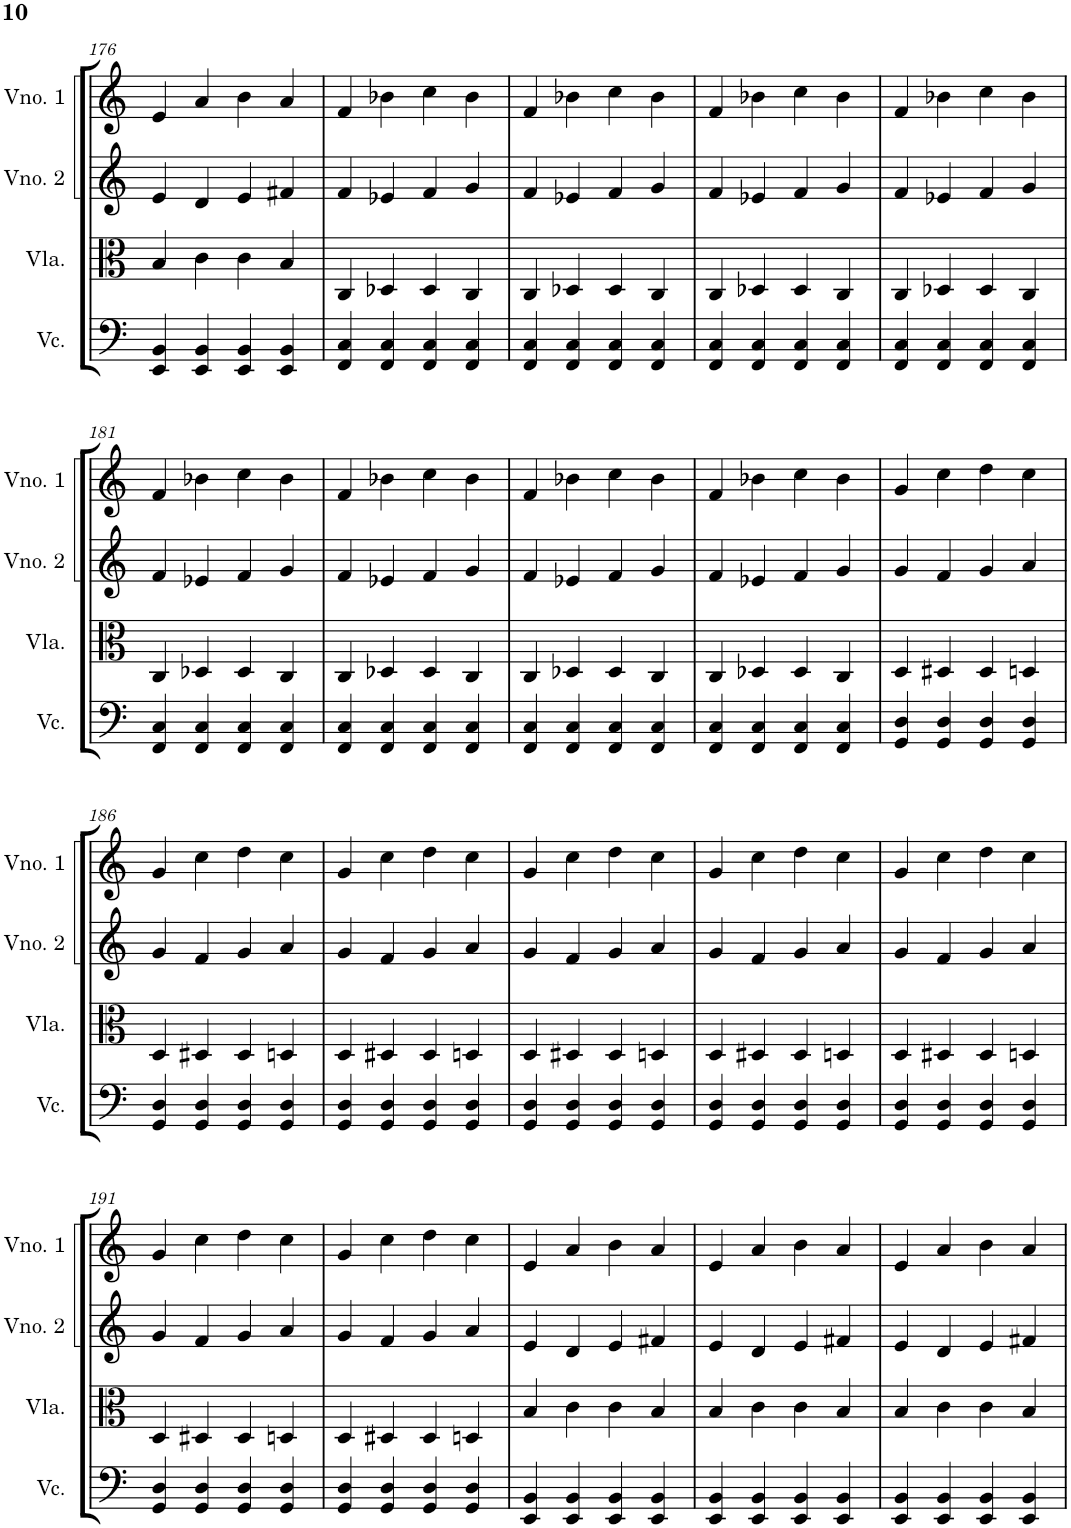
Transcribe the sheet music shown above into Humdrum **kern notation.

**kern	**kern	**kern	**kern
*part4	*part3	*part2	*part1
*staff4	*staff3	*staff2	*staff1
*I"Violoncelo	*I"Viola	*I"Violino 2	*I"Violino 1
*I'Vc.	*I'Vla.	*I'Vno. 2	*I'Vno. 1
!!LO:PB:g=z
*clefF4	*clefC3	*clefG2	*clefG2
*k[]	*k[]	*k[]	*k[]
*M4/4	*M4/4	*M4/4	*M4/4
=176	=176	=176	=176
4EE/ 4BB/	4B/	4e/	4e/
4EE/ 4BB/	4c\	4d/	4a/
4EE/ 4BB/	4c\	4e/	4b\
4EE/ 4BB/	4B/	4f#X/	4a/
=177	=177	=177	=177
4FF/ 4C/	4C/	4f/	4f/
4FF/ 4C/	4D-X/	4e-X/	4b-X\
4FF/ 4C/	4D-/	4f/	4cc\
4FF/ 4C/	4C/	4g/	4b-\
=178	=178	=178	=178
4FF/ 4C/	4C/	4f/	4f/
4FF/ 4C/	4D-X/	4e-X/	4b-X\
4FF/ 4C/	4D-/	4f/	4cc\
4FF/ 4C/	4C/	4g/	4b-\
=179	=179	=179	=179
4FF/ 4C/	4C/	4f/	4f/
4FF/ 4C/	4D-X/	4e-X/	4b-X\
4FF/ 4C/	4D-/	4f/	4cc\
4FF/ 4C/	4C/	4g/	4b-\
=180	=180	=180	=180
4FF/ 4C/	4C/	4f/	4f/
4FF/ 4C/	4D-X/	4e-X/	4b-X\
4FF/ 4C/	4D-/	4f/	4cc\
4FF/ 4C/	4C/	4g/	4b-\
!!LO:LB:g=z
=181	=181	=181	=181
4FF/ 4C/	4C/	4f/	4f/
4FF/ 4C/	4D-X/	4e-X/	4b-X\
4FF/ 4C/	4D-/	4f/	4cc\
4FF/ 4C/	4C/	4g/	4b-\
=182	=182	=182	=182
4FF/ 4C/	4C/	4f/	4f/
4FF/ 4C/	4D-X/	4e-X/	4b-X\
4FF/ 4C/	4D-/	4f/	4cc\
4FF/ 4C/	4C/	4g/	4b-\
=183	=183	=183	=183
4FF/ 4C/	4C/	4f/	4f/
4FF/ 4C/	4D-X/	4e-X/	4b-X\
4FF/ 4C/	4D-/	4f/	4cc\
4FF/ 4C/	4C/	4g/	4b-\
=184	=184	=184	=184
4FF/ 4C/	4C/	4f/	4f/
4FF/ 4C/	4D-X/	4e-X/	4b-X\
4FF/ 4C/	4D-/	4f/	4cc\
4FF/ 4C/	4C/	4g/	4b-\
=185	=185	=185	=185
4GG/ 4D/	4D/	4g/	4g/
4GG/ 4D/	4D#X/	4f/	4cc\
4GG/ 4D/	4D#/	4g/	4dd\
4GG/ 4D/	4Dn/	4a/	4cc\
!!LO:LB:g=z
=186	=186	=186	=186
4GG/ 4D/	4D/	4g/	4g/
4GG/ 4D/	4D#X/	4f/	4cc\
4GG/ 4D/	4D#/	4g/	4dd\
4GG/ 4D/	4Dn/	4a/	4cc\
=187	=187	=187	=187
4GG/ 4D/	4D/	4g/	4g/
4GG/ 4D/	4D#X/	4f/	4cc\
4GG/ 4D/	4D#/	4g/	4dd\
4GG/ 4D/	4Dn/	4a/	4cc\
=188	=188	=188	=188
4GG/ 4D/	4D/	4g/	4g/
4GG/ 4D/	4D#X/	4f/	4cc\
4GG/ 4D/	4D#/	4g/	4dd\
4GG/ 4D/	4Dn/	4a/	4cc\
=189	=189	=189	=189
4GG/ 4D/	4D/	4g/	4g/
4GG/ 4D/	4D#X/	4f/	4cc\
4GG/ 4D/	4D#/	4g/	4dd\
4GG/ 4D/	4Dn/	4a/	4cc\
=190	=190	=190	=190
4GG/ 4D/	4D/	4g/	4g/
4GG/ 4D/	4D#X/	4f/	4cc\
4GG/ 4D/	4D#/	4g/	4dd\
4GG/ 4D/	4Dn/	4a/	4cc\
!!LO:LB:g=z
=191	=191	=191	=191
4GG/ 4D/	4D/	4g/	4g/
4GG/ 4D/	4D#X/	4f/	4cc\
4GG/ 4D/	4D#/	4g/	4dd\
4GG/ 4D/	4Dn/	4a/	4cc\
=192	=192	=192	=192
4GG/ 4D/	4D/	4g/	4g/
4GG/ 4D/	4D#X/	4f/	4cc\
4GG/ 4D/	4D#/	4g/	4dd\
4GG/ 4D/	4Dn/	4a/	4cc\
=193	=193	=193	=193
4EE/ 4BB/	4B/	4e/	4e/
4EE/ 4BB/	4c\	4d/	4a/
4EE/ 4BB/	4c\	4e/	4b\
4EE/ 4BB/	4B/	4f#X/	4a/
=194	=194	=194	=194
4EE/ 4BB/	4B/	4e/	4e/
4EE/ 4BB/	4c\	4d/	4a/
4EE/ 4BB/	4c\	4e/	4b\
4EE/ 4BB/	4B/	4f#X/	4a/
=195	=195	=195	=195
4EE/ 4BB/	4B/	4e/	4e/
4EE/ 4BB/	4c\	4d/	4a/
4EE/ 4BB/	4c\	4e/	4b\
4EE/ 4BB/	4B/	4f#X/	4a/
=	=	=	=
*-	*-	*-	*-
